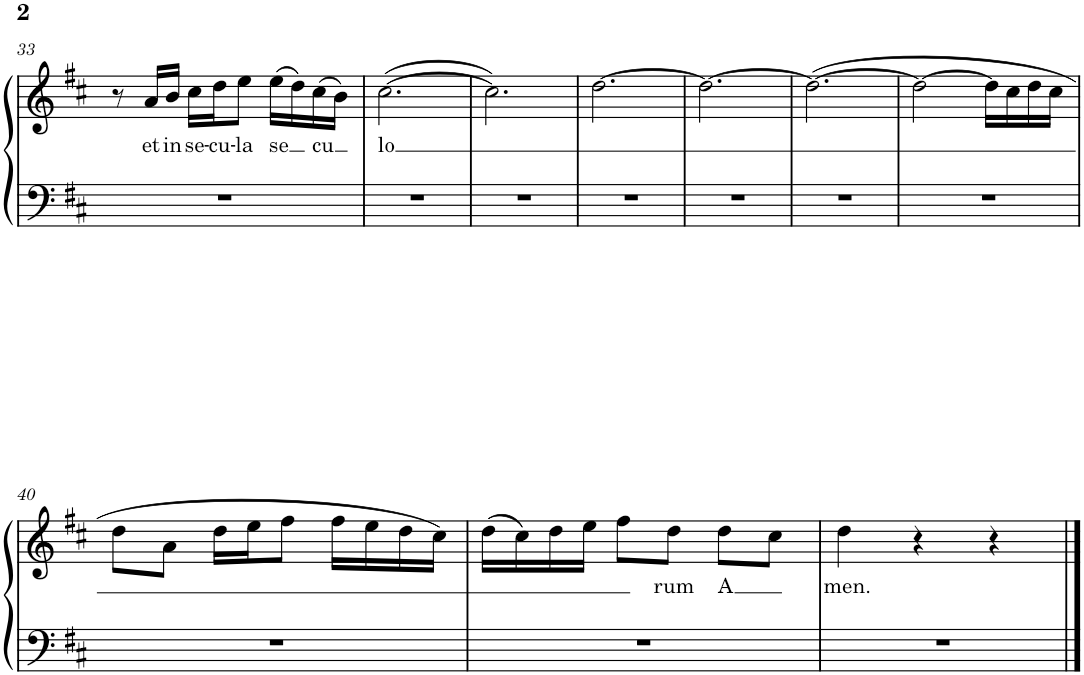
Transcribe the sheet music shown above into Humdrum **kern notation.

**kern	**kern	**text
*part1	*part1	*part1
*staff2	*staff1	*staff1
*I"Piano	*	*
*I'Pno.	*	*
!!LO:PB:g=z
*clefF4	*clefG2	*
*k[f#c#]	*k[f#c#]	*
*M3/4	*M3/4	*
=33	=33	=33
2.r	8r	.
!	!	!LO:LY:b
.	16a/LL	et
!	!	!LO:LY:b
.	16b/JJ	in
!	!	!LO:LY:b
.	16cc#\LL	se-
!	!	!LO:LY:b
.	16dd\J	-cu-
!	!	!LO:LY:b
.	8ee\J	-la
!	!	!LO:LY:b
.	(16ee\LL	se
.	16dd\)	.
!	!	!LO:LY:b
.	(16cc#\	cu
.	16b\JJ)	.
=34	=34	=34
!	!	!LO:LY:b
2.r	([2.cc#\	lo
=35	=35	=35
2.r	2.cc#\])	.
=36	=36	=36
2.r	[2.dd\	.
=37	=37	=37
2.r	2.dd\_	.
=38	=38	=38
2.r	(2.dd\_	.
=39	=39	=39
2.r	2dd\_	.
.	16dd\LL]	.
.	16cc#\	.
.	16dd\	.
.	16cc#\JJ	.
!!LO:LB:g=z
=40	=40	=40
2.r	8dd\L	.
.	8a\J	.
.	16dd\LL	.
.	16ee\J	.
.	8ff#\J	.
.	16ff#\LL	.
.	16ee\	.
.	16dd\	.
.	16cc#\JJ)	.
=41	=41	=41
2.r	(16dd\LL	.
.	16cc#\)	.
.	16dd\	.
.	16ee\JJ	.
.	8ff#\L	.
!	!	!LO:LY:b
.	8dd\J	rum
!	!	!LO:LY:b
.	8dd\L	A
.	8cc#\J	.
=42	=42	=42
!	!	!LO:LY:b
2.r	4dd\	men.
.	4r	.
.	4r	.
==	==	==
*-	*-	*-
